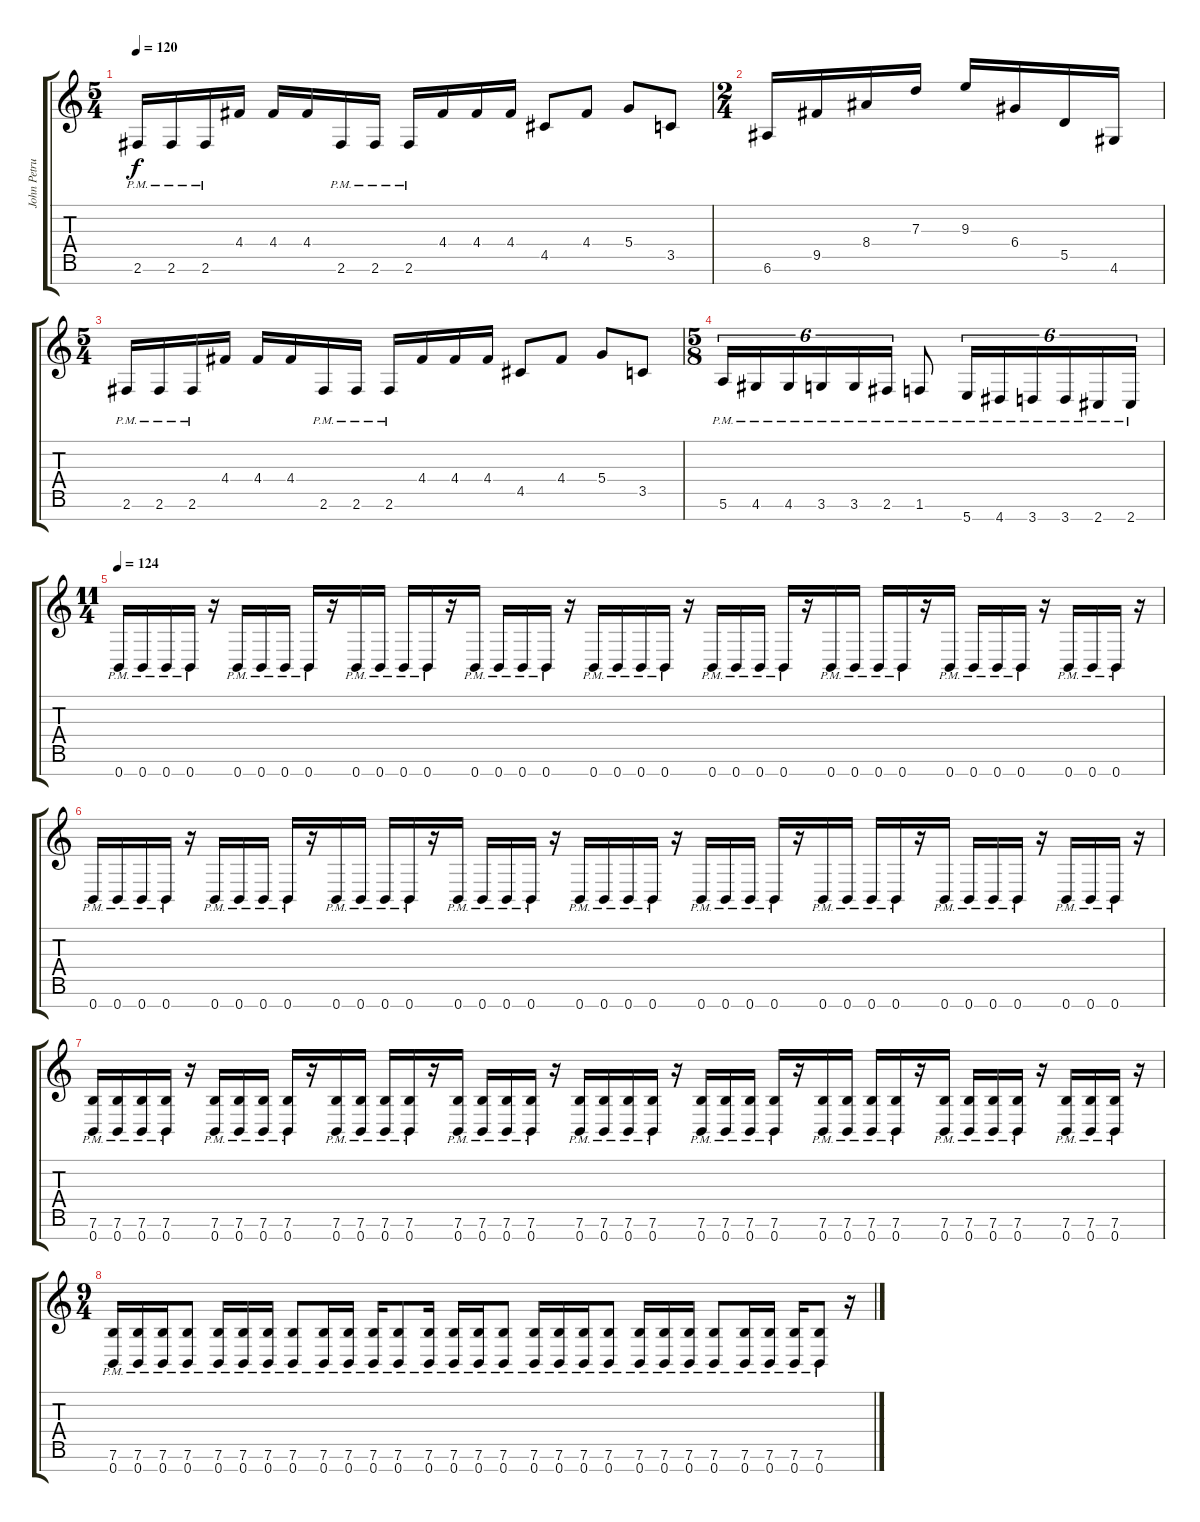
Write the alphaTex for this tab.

\track ("John Petrucci Guitar 1 (main)" "John Petru") {instrument distortionguitar}
\staff {score tabs}
\tuning (E4 B3 G3 D3 A2 E2 B1) {hide}
\ts (5 4)
\tempo 120
\clef g2
\ks c
2.6{pm}.16{dy f} 2.6{pm}.16 2.6{pm}.16 4.4.16 4.4.16 4.4.16 2.6{pm}.16 2.6{pm}.16 2.6{pm}.16 4.4.16 4.4.16 4.4.16 4.5.8 4.4.8 5.4.8 3.5.8 |
\ts (2 4)
6.6.16 9.5.16 8.4.16 7.3.16 9.3.16 6.4.16 5.5.16 4.6.16 |
\ts (5 4)
2.6{pm}.16 2.6{pm}.16 2.6{pm}.16 4.4.16 4.4.16 4.4.16 2.6{pm}.16 2.6{pm}.16 2.6{pm}.16 4.4.16 4.4.16 4.4.16 4.5.8 4.4.8 5.4.8 3.5.8 |
\ts (5 8)
5.6{pm}.16{tu (6 4)} 4.6{pm}.16{tu (6 4)} 4.6{pm}.16{tu (6 4)} 3.6{pm}.16{tu (6 4)} 3.6{pm}.16{tu (6 4)} 2.6{pm}.16{tu (6 4)} 1.6{pm}.8 5.7{pm}.16{tu (6 4)} 4.7{pm}.16{tu (6 4)} 3.7{pm}.16{tu (6 4)} 3.7{pm}.16{tu (6 4)} 2.7{pm}.16{tu (6 4)} 2.7{pm}.16{tu (6 4)} |
\ts (11 4)
\tempo 124
0.7{pm}.16 0.7{pm}.16 0.7{pm}.16 0.7{pm}.16 r.16 0.7{pm}.16 0.7{pm}.16 0.7{pm}.16 0.7{pm}.16 r.16 0.7{pm}.16 0.7{pm}.16 0.7{pm}.16 0.7{pm}.16 r.16 0.7{pm}.16 0.7{pm}.16 0.7{pm}.16 0.7{pm}.16 r.16 0.7{pm}.16 0.7{pm}.16 0.7{pm}.16 0.7{pm}.16 r.16 0.7{pm}.16 0.7{pm}.16 0.7{pm}.16 0.7{pm}.16 r.16 0.7{pm}.16 0.7{pm}.16 0.7{pm}.16 0.7{pm}.16 r.16 0.7{pm}.16 0.7{pm}.16 0.7{pm}.16 0.7{pm}.16 r.16 0.7{pm}.16 0.7{pm}.16 0.7{pm}.16 r.16 |
0.7{pm}.16 0.7{pm}.16 0.7{pm}.16 0.7{pm}.16 r.16 0.7{pm}.16 0.7{pm}.16 0.7{pm}.16 0.7{pm}.16 r.16 0.7{pm}.16 0.7{pm}.16 0.7{pm}.16 0.7{pm}.16 r.16 0.7{pm}.16 0.7{pm}.16 0.7{pm}.16 0.7{pm}.16 r.16 0.7{pm}.16 0.7{pm}.16 0.7{pm}.16 0.7{pm}.16 r.16 0.7{pm}.16 0.7{pm}.16 0.7{pm}.16 0.7{pm}.16 r.16 0.7{pm}.16 0.7{pm}.16 0.7{pm}.16 0.7{pm}.16 r.16 0.7{pm}.16 0.7{pm}.16 0.7{pm}.16 0.7{pm}.16 r.16 0.7{pm}.16 0.7{pm}.16 0.7{pm}.16 r.16 |
(7.6{pm} 0.7{pm}).16 (7.6{pm} 0.7{pm}).16 (7.6{pm} 0.7{pm}).16 (7.6{pm} 0.7{pm}).16 r.16 (7.6{pm} 0.7{pm}).16 (7.6{pm} 0.7{pm}).16 (7.6{pm} 0.7{pm}).16 (7.6{pm} 0.7{pm}).16 r.16 (7.6{pm} 0.7{pm}).16 (7.6{pm} 0.7{pm}).16 (7.6{pm} 0.7{pm}).16 (7.6{pm} 0.7{pm}).16 r.16 (7.6{pm} 0.7{pm}).16 (7.6{pm} 0.7{pm}).16 (7.6{pm} 0.7{pm}).16 (7.6{pm} 0.7{pm}).16 r.16 (7.6{pm} 0.7{pm}).16 (7.6{pm} 0.7{pm}).16 (7.6{pm} 0.7{pm}).16 (7.6{pm} 0.7{pm}).16 r.16 (7.6{pm} 0.7{pm}).16 (7.6{pm} 0.7{pm}).16 (7.6{pm} 0.7{pm}).16 (7.6{pm} 0.7{pm}).16 r.16 (7.6{pm} 0.7{pm}).16 (7.6{pm} 0.7{pm}).16 (7.6{pm} 0.7{pm}).16 (7.6{pm} 0.7{pm}).16 r.16 (7.6{pm} 0.7{pm}).16 (7.6{pm} 0.7{pm}).16 (7.6{pm} 0.7{pm}).16 (7.6{pm} 0.7{pm}).16 r.16 (7.6{pm} 0.7{pm}).16 (7.6{pm} 0.7{pm}).16 (7.6{pm} 0.7{pm}).16 r.16 |
\ts (9 4)
(7.6{pm} 0.7{pm}).16 (7.6{pm} 0.7{pm}).16 (7.6{pm} 0.7{pm}).16 (7.6{pm} 0.7{pm}).8 (7.6{pm} 0.7{pm}).16 (7.6{pm} 0.7{pm}).16 (7.6{pm} 0.7{pm}).16 (7.6{pm} 0.7{pm}).8 (7.6{pm} 0.7{pm}).16 (7.6{pm} 0.7{pm}).16 (7.6{pm} 0.7{pm}).16 (7.6{pm} 0.7{pm}).8 (7.6{pm} 0.7{pm}).16 (7.6{pm} 0.7{pm}).16 (7.6{pm} 0.7{pm}).16 (7.6{pm} 0.7{pm}).8 (7.6{pm} 0.7{pm}).16 (7.6{pm} 0.7{pm}).16 (7.6{pm} 0.7{pm}).16 (7.6{pm} 0.7{pm}).8 (7.6{pm} 0.7{pm}).16 (7.6{pm} 0.7{pm}).16 (7.6{pm} 0.7{pm}).16 (7.6{pm} 0.7{pm}).8 (7.6{pm} 0.7{pm}).16 (7.6{pm} 0.7{pm}).16 (7.6{pm} 0.7{pm}).16 (7.6{pm} 0.7{pm}).8 r.16
